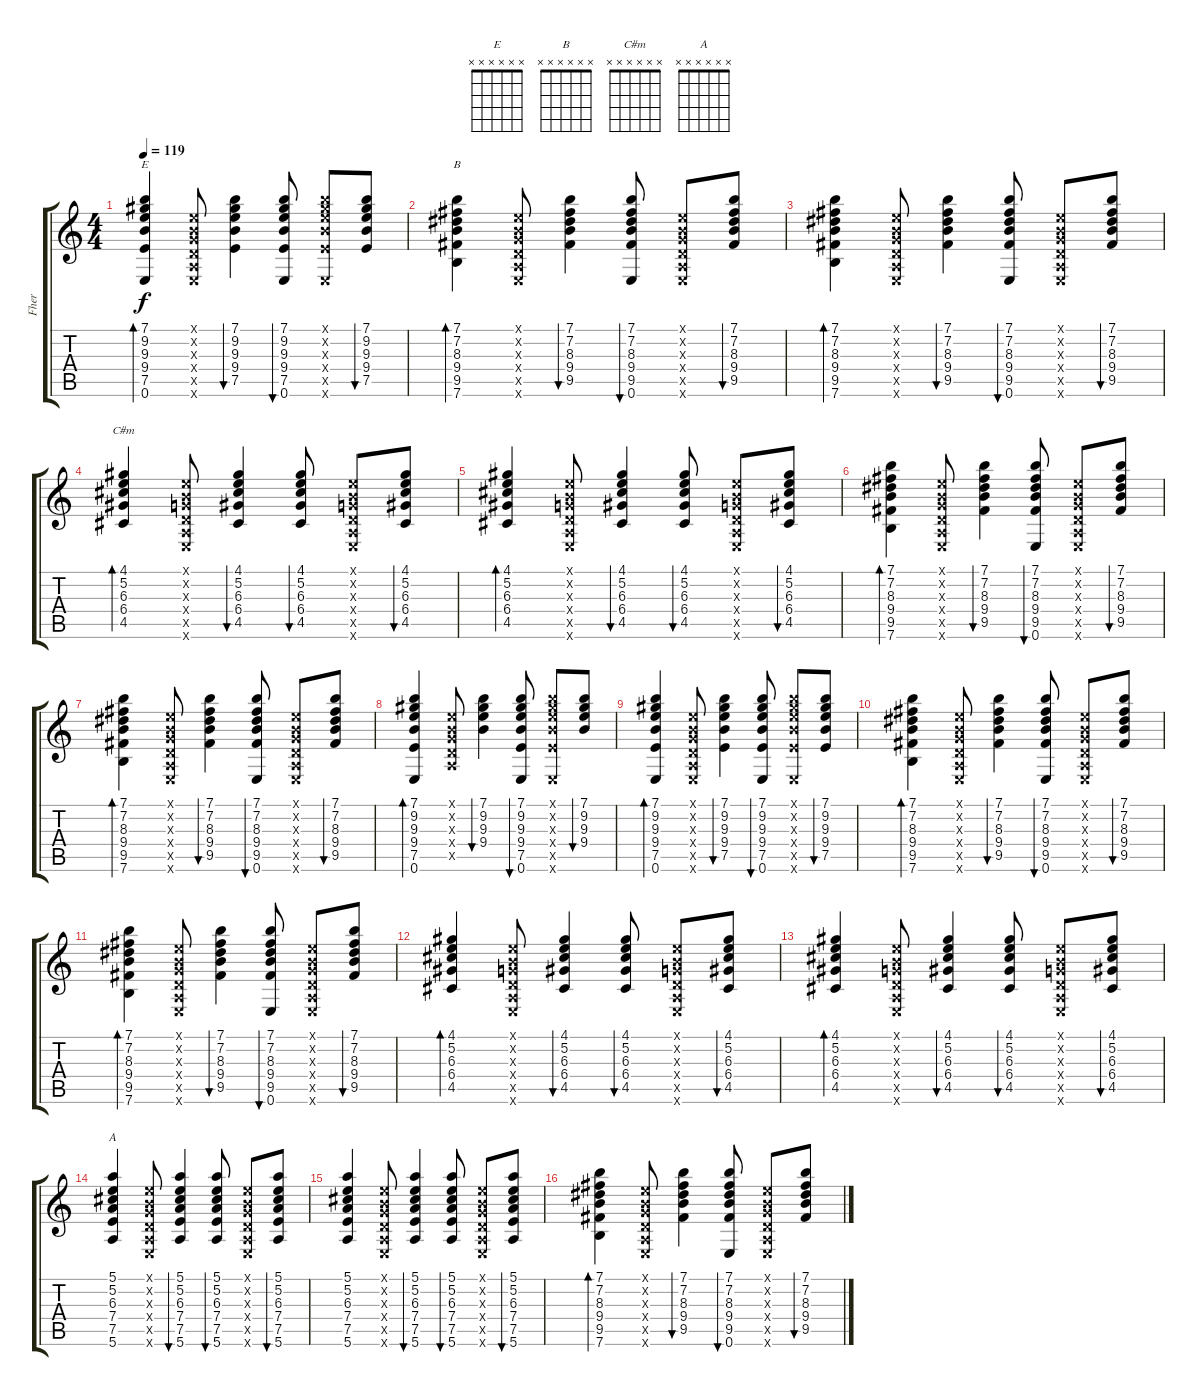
\track ("Fher" "Fher") {instrument acousticguitarsteel}
\staff {score tabs}
\tuning (E4 B3 G3 D3 A2 E2) {hide}
\chord ("E" x x x x x x)
\chord ("B" x x x x x x)
\chord ("C#m" x x x x x x)
\chord ("A" x x x x x x)
\ts (4 4)
\tempo 119
\clef g2
\ks c
(7.1 9.2 9.3 9.4 7.5 0.6).4{bd 60 ch "E" dy f} (0.1{x} 0.2{x} 0.3{x} 0.4{x} 0.5{x} 0.6{x}).8 (7.1 9.2 9.3 9.4 7.5).4{bu 60} (7.1 9.2 9.3 9.4 7.5 0.6).8{bu 60} (7.1{x} 9.2{x} 9.3{x} 9.4{x} 7.5{x} 0.6{x}).8 (7.1 9.2 9.3 9.4 7.5).8{bu 30} |
(7.1 7.2 8.3 9.4 9.5 7.6).4{bd 60 ch "B"} (0.1{x} 0.2{x} 0.3{x} 0.4{x} 0.5{x} 0.6{x}).8 (7.1 7.2 8.3 9.4 9.5).4{bu 60} (7.1 7.2 8.3 9.4 9.5 0.6).8{bu 60} (0.1{x} 0.2{x} 0.3{x} 0.4{x} 0.5{x} 0.6{x}).8 (7.1 7.2 8.3 9.4 9.5).8{bu 60} |
(7.1 7.2 8.3 9.4 9.5 7.6).4{bd 60} (0.1{x} 0.2{x} 0.3{x} 0.4{x} 0.5{x} 0.6{x}).8 (7.1 7.2 8.3 9.4 9.5).4{bu 60} (7.1 7.2 8.3 9.4 9.5 0.6).8{bu 60} (0.1{x} 0.2{x} 0.3{x} 0.4{x} 0.5{x} 0.6{x}).8 (7.1 7.2 8.3 9.4 9.5).8{bu 60} |
(4.1 5.2 6.3 6.4 4.5).4{bd 60 ch "C#m"} (0.1{x} 0.2{x} 0.3{x} 0.4{x} 0.5{x} 0.6{x}).8 (4.1 5.2 6.3 6.4 4.5).4{bu 60} (4.1 5.2 6.3 6.4 4.5).8{bu 60} (0.1{x} 0.2{x} 0.3{x} 0.4{x} 0.5{x} 0.6{x}).8 (4.1 5.2 6.3 6.4 4.5).8{bu 60} |
(4.1 5.2 6.3 6.4 4.5).4{bd 60} (0.1{x} 0.2{x} 0.3{x} 0.4{x} 0.5{x} 0.6{x}).8 (4.1 5.2 6.3 6.4 4.5).4{bu 60} (4.1 5.2 6.3 6.4 4.5).8{bu 60} (0.1{x} 0.2{x} 0.3{x} 0.4{x} 0.5{x} 0.6{x}).8 (4.1 5.2 6.3 6.4 4.5).8{bu 60} |
(7.1 7.2 8.3 9.4 9.5 7.6).4{bd 60} (0.1{x} 0.2{x} 0.3{x} 0.4{x} 0.5{x} 0.6{x}).8 (7.1 7.2 8.3 9.4 9.5).4{bu 60} (7.1 7.2 8.3 9.4 9.5 0.6).8{bu 60} (0.1{x} 0.2{x} 0.3{x} 0.4{x} 0.5{x} 0.6{x}).8 (7.1 7.2 8.3 9.4 9.5).8{bu 60} |
(7.1 7.2 8.3 9.4 9.5 7.6).4{bd 60} (0.1{x} 0.2{x} 0.3{x} 0.4{x} 0.5{x} 0.6{x}).8 (7.1 7.2 8.3 9.4 9.5).4{bu 60} (7.1 7.2 8.3 9.4 9.5 0.6).8{bu 60} (0.1{x} 0.2{x} 0.3{x} 0.4{x} 0.5{x} 0.6{x}).8 (7.1 7.2 8.3 9.4 9.5).8{bu 60} |
(7.1 9.2 9.3 9.4 7.5 0.6).4{bd 60} (0.1{x} 0.2{x} 0.3{x} 0.4{x} 0.5{x}).8 (7.1 9.2 9.3 9.4).4{bu 60} (7.1 9.2 9.3 9.4 7.5 0.6).8{bu 60} (7.1{x} 9.2{x} 9.3{x} 9.4{x} 7.5{x} 0.6{x}).8 (7.1 9.2 9.3 9.4).8{bu 30} |
(7.1 9.2 9.3 9.4 7.5 0.6).4{bd 60} (0.1{x} 0.2{x} 0.3{x} 0.4{x} 0.5{x} 0.6{x}).8 (7.1 9.2 9.3 9.4 7.5).4{bu 60} (7.1 9.2 9.3 9.4 7.5 0.6).8{bu 60} (7.1{x} 9.2{x} 9.3{x} 9.4{x} 7.5{x} 0.6{x}).8 (7.1 9.2 9.3 9.4 7.5).8{bu 30} |
(7.1 7.2 8.3 9.4 9.5 7.6).4{bd 60} (0.1{x} 0.2{x} 0.3{x} 0.4{x} 0.5{x} 0.6{x}).8 (7.1 7.2 8.3 9.4 9.5).4{bu 60} (7.1 7.2 8.3 9.4 9.5 0.6).8{bu 60} (0.1{x} 0.2{x} 0.3{x} 0.4{x} 0.5{x} 0.6{x}).8 (7.1 7.2 8.3 9.4 9.5).8{bu 60} |
(7.1 7.2 8.3 9.4 9.5 7.6).4{bd 60} (0.1{x} 0.2{x} 0.3{x} 0.4{x} 0.5{x} 0.6{x}).8 (7.1 7.2 8.3 9.4 9.5).4{bu 60} (7.1 7.2 8.3 9.4 9.5 0.6).8{bu 60} (0.1{x} 0.2{x} 0.3{x} 0.4{x} 0.5{x} 0.6{x}).8 (7.1 7.2 8.3 9.4 9.5).8{bu 60} |
(4.1 5.2 6.3 6.4 4.5).4{bd 60} (0.1{x} 0.2{x} 0.3{x} 0.4{x} 0.5{x} 0.6{x}).8 (4.1 5.2 6.3 6.4 4.5).4{bu 60} (4.1 5.2 6.3 6.4 4.5).8{bu 60} (0.1{x} 0.2{x} 0.3{x} 0.4{x} 0.5{x} 0.6{x}).8 (4.1 5.2 6.3 6.4 4.5).8{bu 60} |
(4.1 5.2 6.3 6.4 4.5).4{bd 60} (0.1{x} 0.2{x} 0.3{x} 0.4{x} 0.5{x} 0.6{x}).8 (4.1 5.2 6.3 6.4 4.5).4{bu 60} (4.1 5.2 6.3 6.4 4.5).8{bu 60} (0.1{x} 0.2{x} 0.3{x} 0.4{x} 0.5{x} 0.6{x}).8 (4.1 5.2 6.3 6.4 4.5).8{bu 60} |
(5.1 5.2 6.3 7.4 7.5 5.6).4{ch "A"} (0.1{x} 0.2{x} 0.3{x} 0.4{x} 0.5{x} 0.6{x}).8 (5.1 5.2 6.3 7.4 7.5 5.6).4{bu 60} (5.1 5.2 6.3 7.4 7.5 5.6).8{bu 60} (0.1{x} 0.2{x} 0.3{x} 0.4{x} 0.5{x} 0.6{x}).8 (5.1 5.2 6.3 7.4 7.5 5.6).8{bu 30} |
(5.1 5.2 6.3 7.4 7.5 5.6).4 (0.1{x} 0.2{x} 0.3{x} 0.4{x} 0.5{x} 0.6{x}).8 (5.1 5.2 6.3 7.4 7.5 5.6).4{bu 60} (5.1 5.2 6.3 7.4 7.5 5.6).8{bu 60} (0.1{x} 0.2{x} 0.3{x} 0.4{x} 0.5{x} 0.6{x}).8 (5.1 5.2 6.3 7.4 7.5 5.6).8{bu 30} |
(7.1 7.2 8.3 9.4 9.5 7.6).4{bd 60} (0.1{x} 0.2{x} 0.3{x} 0.4{x} 0.5{x} 0.6{x}).8 (7.1 7.2 8.3 9.4 9.5).4{bu 60} (7.1 7.2 8.3 9.4 9.5 0.6).8{bu 60} (0.1{x} 0.2{x} 0.3{x} 0.4{x} 0.5{x} 0.6{x}).8 (7.1 7.2 8.3 9.4 9.5).8{bu 60}
